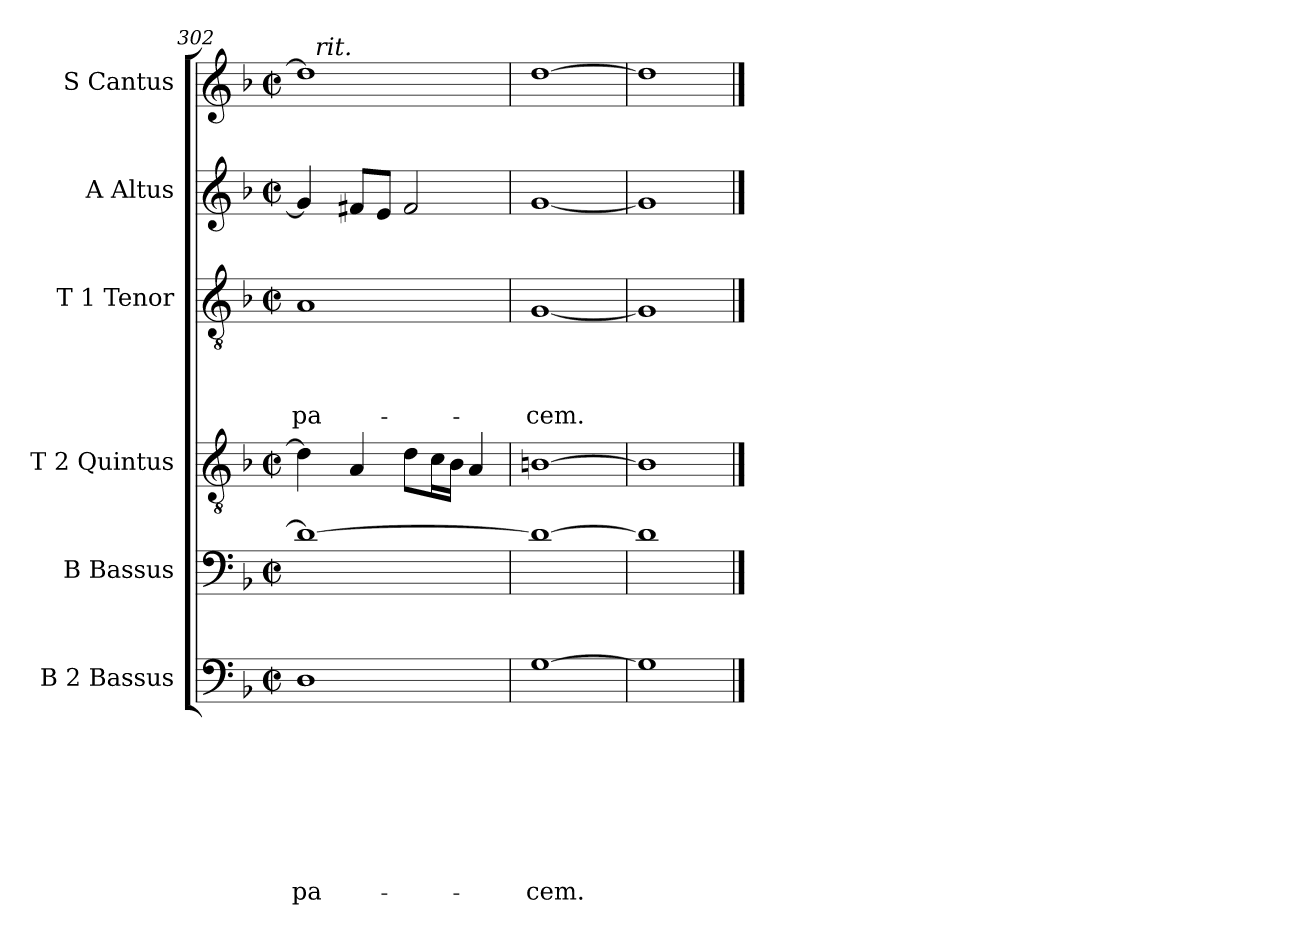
**kern	**text	**text	**text	**text	**text	**text	**text	**text	**kern	**kern	**kern	**text	**text	**text	**text	**kern	**kern
*part6	*part6	*part6	*part6	*part6	*part6	*part6	*part6	*part6	*part5	*part4	*part3	*part3	*part3	*part3	*part3	*part2	*part1
*staff6	*staff6	*staff6	*staff6	*staff6	*staff6	*staff6	*staff6	*staff6	*staff5	*staff4	*staff3	*staff3	*staff3	*staff3	*staff3	*staff2	*staff1
*I"B 2 Bassus	*	*	*	*	*	*	*	*	*I"B Bassus	*I"T 2 Quintus	*I"T 1 Tenor	*	*	*	*	*I"A Altus	*I"S Cantus
*I'B 2	*	*	*	*	*	*	*	*	*I'B	*I'T 2	*I'T 1	*	*	*	*	*I'A	*I'S
*clefF4	*	*	*	*	*	*	*	*	*clefF4	*clefGv2	*clefGv2	*	*	*	*	*clefG2	*clefG2
*k[b-]	*	*	*	*	*	*	*	*	*k[b-]	*k[b-]	*k[b-]	*	*	*	*	*k[b-]	*k[b-]
*F:	*	*	*	*	*	*	*	*	*F:	*F:	*F:	*	*	*	*	*F:	*F:
*M2/2	*	*	*	*	*	*	*	*	*M2/2	*M2/2	*M2/2	*	*	*	*	*M2/2	*M2/2
*met(c|)	*	*	*	*	*	*	*	*	*met(c|)	*met(c|)	*met(c|)	*	*	*	*	*met(c|)	*met(c|)
=302	=302	=302	=302	=302	=302	=302	=302	=302	=302	=302	=302	=302	=302	=302	=302	=302	=302
!	!	!	!	!	!	!	!	!LO:LY:b	!	!	!	!	!	!	!LO:LY:b	!	!
*	*	*	*	*	*	*	*	*	*	*	*	*	*	*	*	*	*^
1D	.	.	.	.	.	.	.	pa-	1d_	4d\]	1A	.	.	.	pa-	4g/]	1dd]	16ryy
!	!	!	!	!	!	!	!	!	!	!	!	!	!	!	!	!	!	!LO:TX:a:i:t=rit.
.	.	.	.	.	.	.	.	.	.	.	.	.	.	.	.	.	.	2...ryy
.	.	.	.	.	.	.	.	.	.	4A/	.	.	.	.	.	8f#X/L	.	.
.	.	.	.	.	.	.	.	.	.	.	.	.	.	.	.	8e/J	.	.
.	.	.	.	.	.	.	.	.	.	8d\L	.	.	.	.	.	2f#/	.	.
.	.	.	.	.	.	.	.	.	.	16c\L	.	.	.	.	.	.	.	.
.	.	.	.	.	.	.	.	.	.	16B-\JJ	.	.	.	.	.	.	.	.
.	.	.	.	.	.	.	.	.	.	4A/	.	.	.	.	.	.	.	.
=303	=303	=303	=303	=303	=303	=303	=303	=303	=303	=303	=303	=303	=303	=303	=303	=303	=303	=303
!	!	!	!	!	!	!	!	!LO:LY:b	!	!	!	!	!	!	!LO:LY:b	!	!	!
*	*	*	*	*	*	*	*	*	*	*	*	*	*	*	*	*	*v	*v
[>1G	.	.	.	.	.	.	.	-cem.	1d_	[>1Bn	[<1G	.	.	.	-cem.	[<1g	[>1dd
=304	=304	=304	=304	=304	=304	=304	=304	=304	=304	=304	=304	=304	=304	=304	=304	=304	=304
1G]	.	.	.	.	.	.	.	.	1d]	1B]	1G]	.	.	.	.	1g]	1dd]
==	==	==	==	==	==	==	==	==	==	==	==	==	==	==	==	==	==
*-	*-	*-	*-	*-	*-	*-	*-	*-	*-	*-	*-	*-	*-	*-	*-	*-	*-
